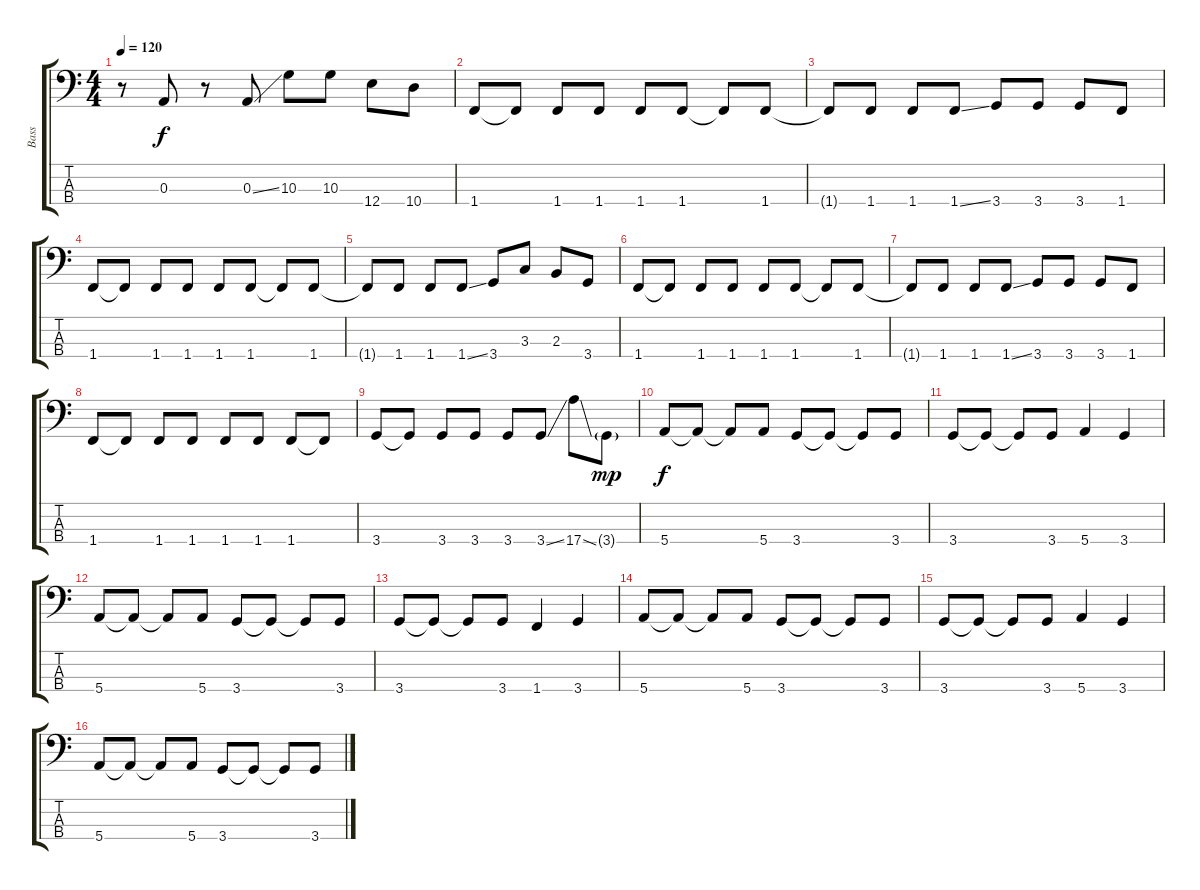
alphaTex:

\track ("Bass" "Bass") {instrument electricbasspick}
\staff {score tabs}
\tuning (G2 D2 A1 E1) {hide}
\ts (4 4)
\tempo 120
\clef f4
\ks c
r.8{dy f} 0.3.8 r.8 0.3{ss}.8 10.3.8 10.3.8 12.4.8 10.4.8 |
1.4.8 1.4{t}.8 1.4.8 1.4.8 1.4.8 1.4.8 1.4{t}.8 1.4.8 |
1.4{t}.8 1.4.8 1.4.8 1.4{ss}.8 3.4.8 3.4.8 3.4.8 1.4.8 |
1.4.8 1.4{t}.8 1.4.8 1.4.8 1.4.8 1.4.8 1.4{t}.8 1.4.8 |
1.4{t}.8 1.4.8 1.4.8 1.4{ss}.8 3.4.8 3.3.8 2.3.8 3.4.8 |
1.4.8 1.4{t}.8 1.4.8 1.4.8 1.4.8 1.4.8 1.4{t}.8 1.4.8 |
1.4{t}.8 1.4.8 1.4.8 1.4{ss}.8 3.4.8 3.4.8 3.4.8 1.4.8 |
1.4.8 1.4{t}.8 1.4.8 1.4.8 1.4.8 1.4.8 1.4.8 1.4{t}.8 |
3.4.8 3.4{t}.8 3.4.8 3.4.8 3.4.8 3.4{ss}.8 17.4{ss}.8 3.4{g}.8{dy mp} |
5.4.8{dy f} 5.4{t}.8 5.4{t}.8 5.4.8 3.4.8 3.4{t}.8 3.4{t}.8 3.4.8 |
3.4.8 3.4{t}.8 3.4{t}.8 3.4.8 5.4.4 3.4.4 |
5.4.8 5.4{t}.8 5.4{t}.8 5.4.8 3.4.8 3.4{t}.8 3.4{t}.8 3.4.8 |
3.4.8 3.4{t}.8 3.4{t}.8 3.4.8 1.4.4 3.4.4 |
5.4.8 5.4{t}.8 5.4{t}.8 5.4.8 3.4.8 3.4{t}.8 3.4{t}.8 3.4.8 |
3.4.8 3.4{t}.8 3.4{t}.8 3.4.8 5.4.4 3.4.4 |
5.4.8 5.4{t}.8 5.4{t}.8 5.4.8 3.4.8 3.4{t}.8 3.4{t}.8 3.4.8
